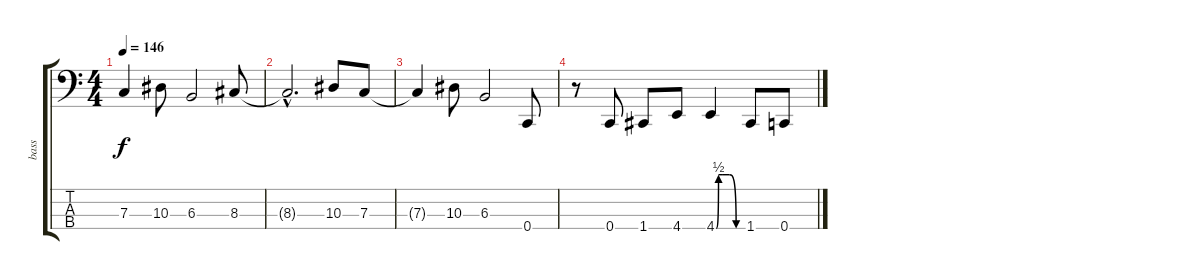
\track ("bass" "bass") {instrument electricbasspick}
\staff {score tabs}
\tuning (Eb2 Bb1 F1 C1) {hide}
\ts (4 4)
\tempo 146
\clef f4
\ks c
7.3{t}.4{dy f} 10.3.8 6.3.2 8.3.8 |
8.3{hac t}.2{d} 10.3.8 7.3.8 |
7.3{t}.4 10.3.8 6.3.2 0.4.8 |
r.8 0.4.8 1.4.8 4.4.8 4.4{be (custom 0 0 5 2 15 2 30 2 45 0 60 0)}.4 1.4.8 0.4.8
